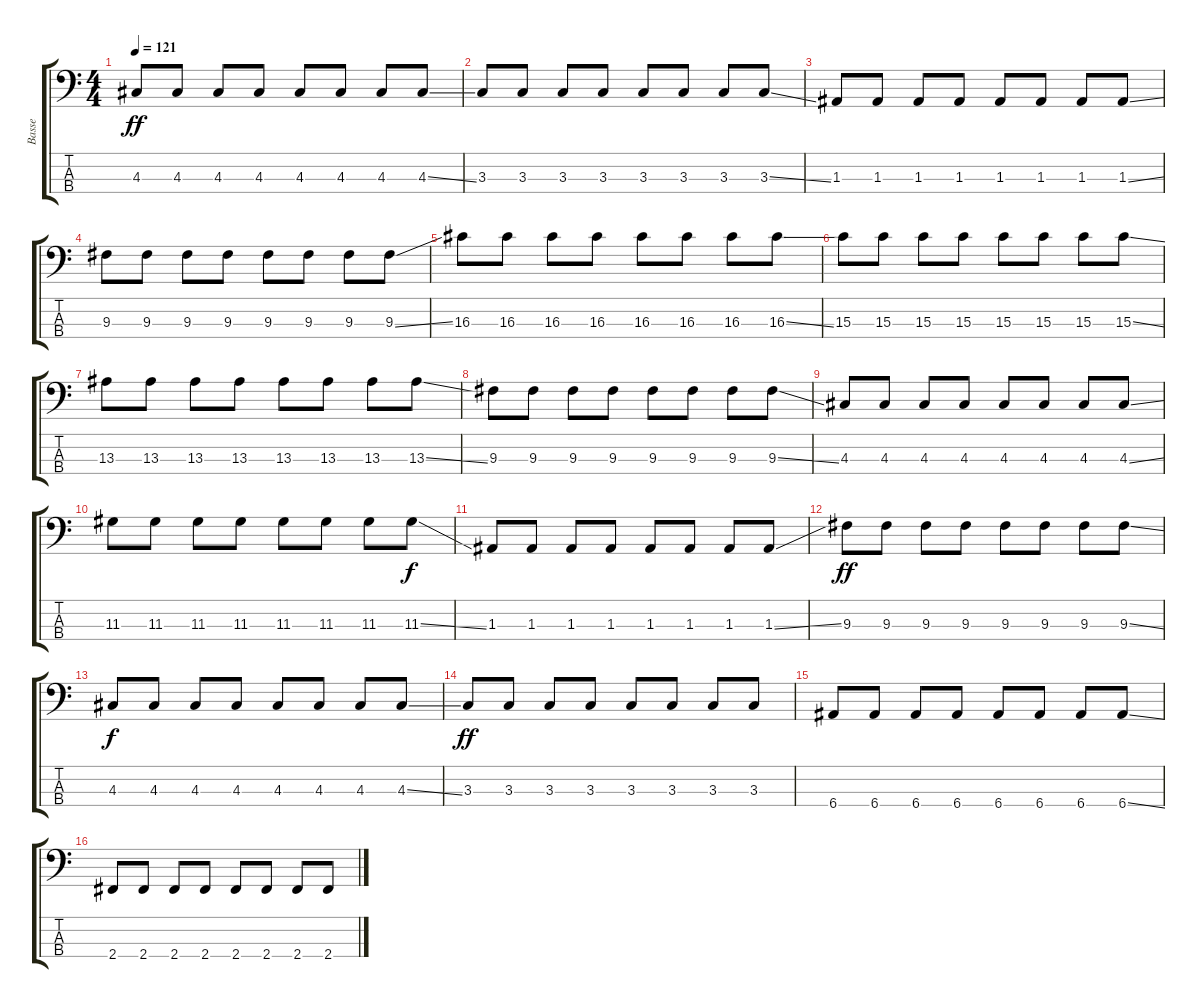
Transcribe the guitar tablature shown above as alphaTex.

\track ("Basse" "Basse") {instrument electricbasspick}
\staff {score tabs}
\tuning (G2 D2 A1 E1) {hide}
\ts (4 4)
\tempo 121
\clef f4
\ks c
4.3.8{dy ff} 4.3.8 4.3.8 4.3.8 4.3.8 4.3.8 4.3.8 4.3{ss}.8 |
3.3.8 3.3.8 3.3.8 3.3.8 3.3.8 3.3.8 3.3.8 3.3{ss}.8 |
1.3.8 1.3.8 1.3.8 1.3.8 1.3.8 1.3.8 1.3.8 1.3{ss}.8 |
9.3.8 9.3.8 9.3.8 9.3.8 9.3.8 9.3.8 9.3.8 9.3{ss}.8 |
16.3.8 16.3.8 16.3.8 16.3.8 16.3.8 16.3.8 16.3.8 16.3{ss}.8 |
15.3.8 15.3.8 15.3.8 15.3.8 15.3.8 15.3.8 15.3.8 15.3{ss}.8 |
13.3.8 13.3.8 13.3.8 13.3.8 13.3.8 13.3.8 13.3.8 13.3{ss}.8 |
9.3.8 9.3.8 9.3.8 9.3.8 9.3.8 9.3.8 9.3.8 9.3{ss}.8 |
4.3.8 4.3.8 4.3.8 4.3.8 4.3.8 4.3.8 4.3.8 4.3{ss}.8 |
11.3.8 11.3.8 11.3.8 11.3.8 11.3.8 11.3.8 11.3.8 11.3{ss}.8{dy f} |
1.3.8 1.3.8 1.3.8 1.3.8 1.3.8 1.3.8 1.3.8 1.3{ss}.8 |
9.3.8{dy ff} 9.3.8 9.3.8 9.3.8 9.3.8 9.3.8 9.3.8 9.3{ss}.8 |
4.3.8{dy f} 4.3.8 4.3.8 4.3.8 4.3.8 4.3.8 4.3.8 4.3{ss}.8 |
3.3.8{dy ff} 3.3.8 3.3.8 3.3.8 3.3.8 3.3.8 3.3.8 3.3.8 |
6.4.8 6.4.8 6.4.8 6.4.8 6.4.8 6.4.8 6.4.8 6.4{ss}.8 |
2.4.8 2.4.8 2.4.8 2.4.8 2.4.8 2.4.8 2.4.8 2.4.8
